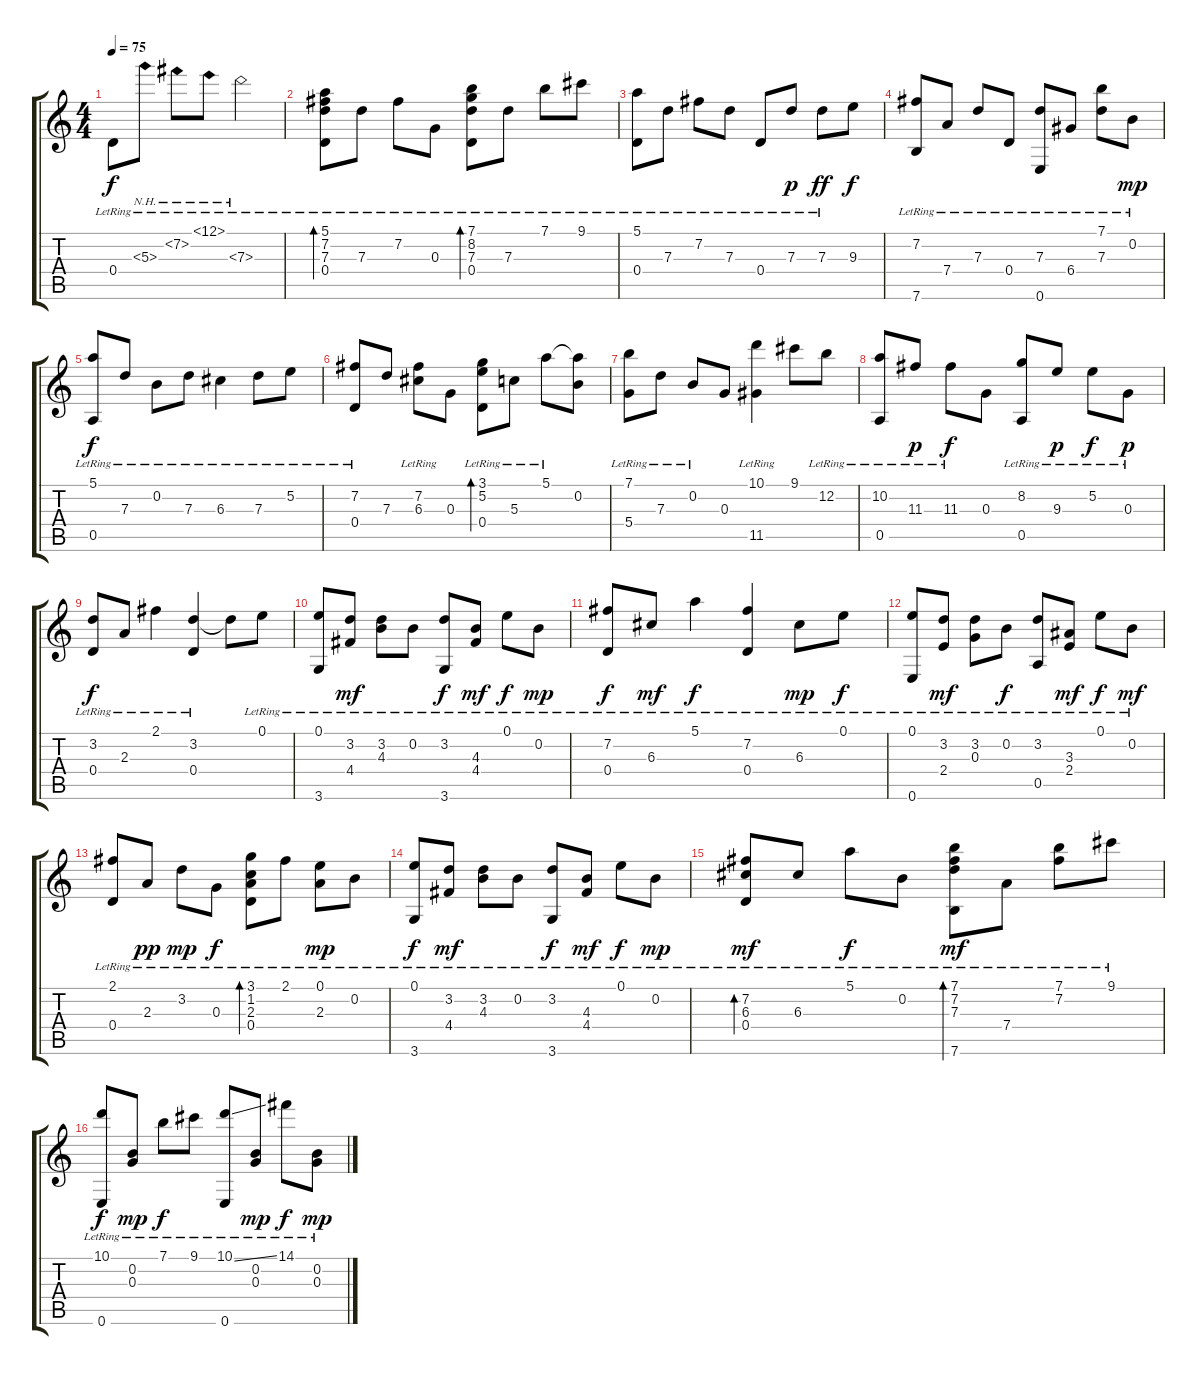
\track "" {instrument acousticguitarnylon}
\staff {score tabs}
\tuning (E4 B3 G3 D3 A2 E2) {hide}
\ts (4 4)
\tempo 75
\clef g2
\ks c
0.4{lr}.8{dy f} 5.3{nh lr}.8 7.2{nh lr}.8 12.1{nh lr}.8 7.3{nh lr}.2 |
(5.1{lr} 7.2{lr} 7.3{lr} 0.4{lr}).8{bd 480} 7.3{lr}.8 7.2{lr}.8 0.3{lr}.8 (7.1{lr} 8.2{lr} 7.3{lr} 0.4{lr}).8{bd 480} 7.3{lr}.8 7.1{lr}.8 9.1{lr}.8 |
(5.1{lr} 0.4{lr}).8 7.3{lr}.8 7.2{lr}.8 7.3{lr}.8 0.4{lr}.8 7.3{lr}.8{dy p} 7.3{lr}.8{dy ff} 9.3.8{dy f} |
(7.2{lr} 7.6{lr}).8 7.4{lr}.8 7.3{lr}.8 0.4{lr}.8 (7.3{lr} 0.6{lr}).8 6.4{lr}.8 (7.1{lr} 7.3).8 0.2{lr}.8{dy mp} |
(5.1{lr} 0.5{lr}).8{dy f} 7.3{lr}.8 0.2{lr}.8 7.3{lr}.8 6.3{lr}.4 7.3{lr}.8 5.2{lr}.8 |
(7.2{lr} 0.4{lr}).8 7.3.8 (7.2{lr} 6.3{lr}).8 0.3.8 (3.1{lr} 5.2{lr} 0.4{lr}).8{bd 480} 5.3{lr}.8 5.1{lr}.8 (5.1{t} 0.2).8 |
(7.1{lr} 5.4{lr}).8 7.3{lr}.8 0.2{lr}.8 0.3.8 (10.1{lr} 11.5{lr}).4 9.1.8 12.2{lr}.8 |
(10.2{lr} 0.5{lr}).8 11.3{lr}.8{dy p} 11.3{lr}.8{dy f} 0.3.8 (8.2{lr} 0.5{lr}).8 9.3{lr}.8{dy p} 5.2{lr}.8{dy f} 0.3{lr}.8{dy p} |
(3.2{lr} 0.4{lr}).8{dy f} 2.3{lr}.8 2.1{lr}.4 (3.2{lr} 0.4{lr}).4 3.2{t}.8 0.1{lr}.8 |
(0.1{lr} 3.6{lr}).8 (3.2{lr} 4.4{lr}).8{dy mf} (3.2{lr} 4.3{lr}).8 0.2{lr}.8 (3.2{lr} 3.6{lr}).8{dy f} (4.3{lr} 4.4{lr}).8{dy mf} 0.1{lr}.8{dy f} 0.2{lr}.8{dy mp} |
(7.2{lr} 0.4{lr}).8{dy f} 6.3{lr}.8{dy mf} 5.1{lr}.4{dy f} (7.2{lr} 0.4{lr}).4 6.3{lr}.8{dy mp} 0.1{lr}.8{dy f} |
(0.1{lr} 0.6{lr}).8 (3.2{lr} 2.4{lr}).8{dy mf} (3.2{lr} 0.3{lr}).8 0.2{lr}.8{dy f} (3.2{lr} 0.5{lr}).8 (3.3{lr} 2.4{lr}).8{dy mf} 0.1{lr}.8{dy f} 0.2{lr}.8{dy mf} |
(2.1{lr} 0.4{lr}).8 2.3{lr}.8{dy pp} 3.2{lr}.8{dy mp} 0.3{lr}.8{dy f} (3.1{lr} 1.2{lr} 2.3{lr} 0.4{lr}).8{bd 480} 2.1{lr}.8 (0.1{lr} 2.3{lr}).8{dy mp} 0.2{lr}.8 |
(0.1{lr} 3.6{lr}).8{dy f} (3.2{lr} 4.4{lr}).8{dy mf} (3.2{lr} 4.3{lr}).8 0.2{lr}.8 (3.2{lr} 3.6{lr}).8{dy f} (4.3{lr} 4.4{lr}).8{dy mf} 0.1{lr}.8{dy f} 0.2{lr}.8{dy mp} |
(7.2{lr} 6.3{lr} 0.4{lr}).8{bd 480 dy mf} 6.3{lr}.8 5.1{lr}.8{dy f} 0.2{lr}.8 (7.1{lr} 7.2{lr} 7.3{lr} 7.6{lr}).8{bd 480 dy mf} 7.4{lr}.8 (7.1{lr} 7.2{lr}).8 9.1{lr}.8 |
(10.1{lr} 0.6{lr}).8{dy f} (0.2{lr} 0.3{lr}).8{dy mp} 7.1{lr}.8{dy f} 9.1{lr}.8 (10.1{ss lr} 0.6{lr}).8 (0.2{lr} 0.3{lr}).8{dy mp} 14.1{lr}.8{dy f} (0.2{lr} 0.3{lr}).8{dy mp}
